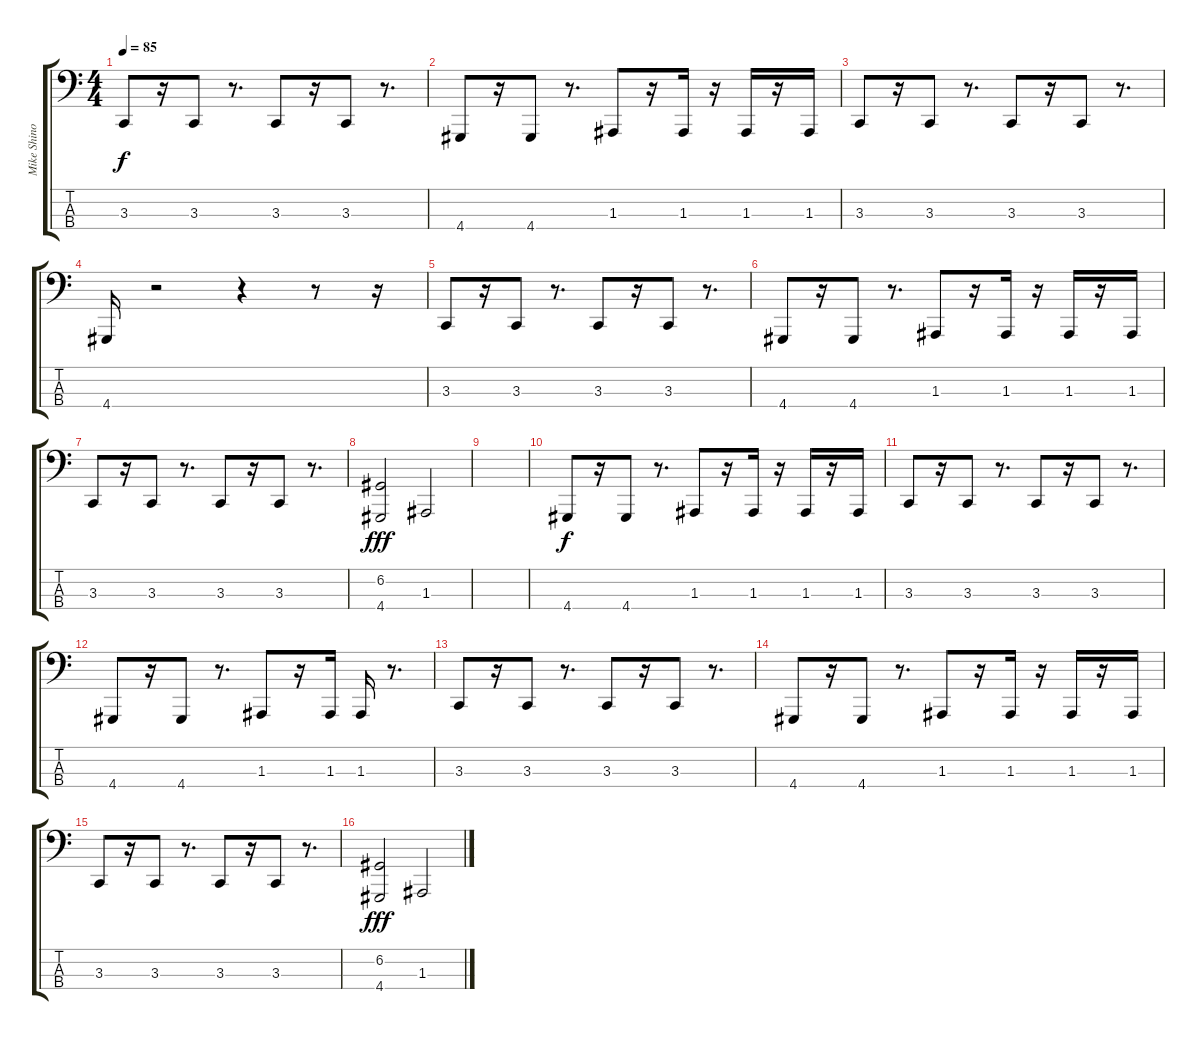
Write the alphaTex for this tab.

\track ("Mike Shinoda - Bass" "Mike Shino") {instrument electricbasspick}
\staff {score tabs}
\tuning (G1 D1 A0 E0) {hide}
\ts (4 4)
\tempo 85
\clef f4
\ks c
3.3.8{dy f} r.16 3.3.8 r.8{d} 3.3.8 r.16 3.3.8 r.8{d} |
4.4.8 r.16 4.4.8 r.8{d} 1.3.8 r.16 1.3.16 r.16 1.3.16 r.16 1.3.16 |
3.3.8 r.16 3.3.8 r.8{d} 3.3.8 r.16 3.3.8 r.8{d} |
4.4.16 r.2 r.4 r.8 r.16 |
3.3.8 r.16 3.3.8 r.8{d} 3.3.8 r.16 3.3.8 r.8{d} |
4.4.8 r.16 4.4.8 r.8{d} 1.3.8 r.16 1.3.16 r.16 1.3.16 r.16 1.3.16 |
3.3.8 r.16 3.3.8 r.8{d} 3.3.8 r.16 3.3.8 r.8{d} |
(6.2 4.4).2{dy fff} 1.3.2 |
|
4.4.8{dy f} r.16 4.4.8 r.8{d} 1.3.8 r.16 1.3.16 r.16 1.3.16 r.16 1.3.16 |
3.3.8 r.16 3.3.8 r.8{d} 3.3.8 r.16 3.3.8 r.8{d} |
4.4.8 r.16 4.4.8 r.8{d} 1.3.8 r.16 1.3.16 1.3.16 r.8{d} |
3.3.8 r.16 3.3.8 r.8{d} 3.3.8 r.16 3.3.8 r.8{d} |
4.4.8 r.16 4.4.8 r.8{d} 1.3.8 r.16 1.3.16 r.16 1.3.16 r.16 1.3.16 |
3.3.8 r.16 3.3.8 r.8{d} 3.3.8 r.16 3.3.8 r.8{d} |
(6.2 4.4).2{dy fff} 1.3.2
